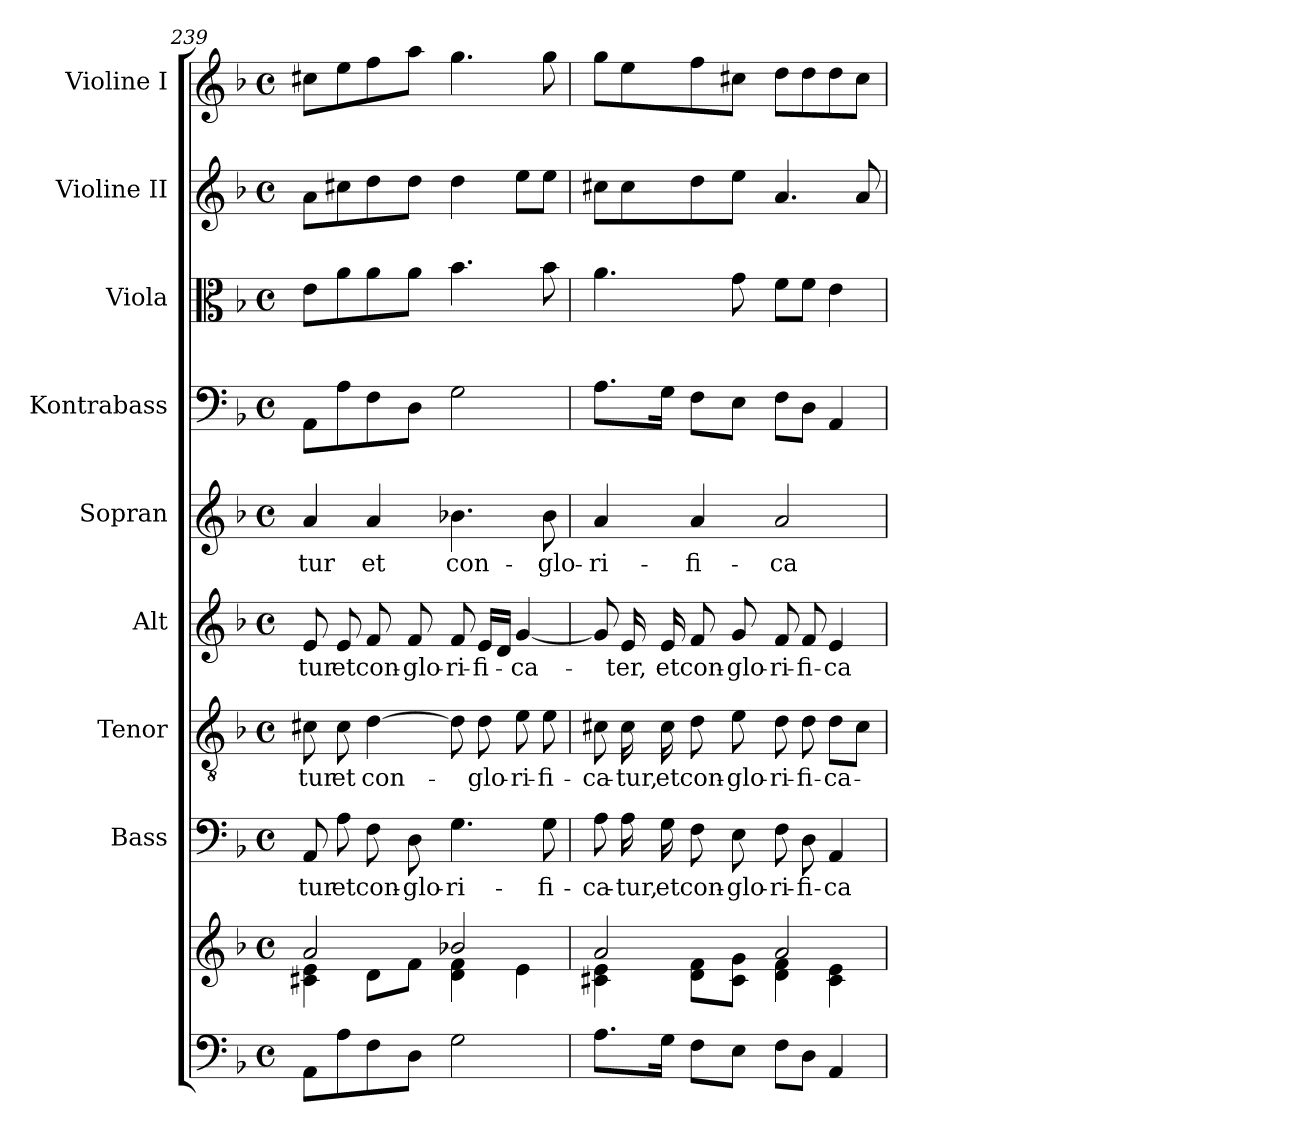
**kern	**kern	**kern	**text	**kern	**text	**kern	**text	**kern	**text	**kern	**kern	**kern	**kern
*part9	*part9	*part8	*part8	*part7	*part7	*part6	*part6	*part5	*part5	*part4	*part3	*part2	*part1
*staff10	*staff9	*staff8	*staff8	*staff7	*staff7	*staff6	*staff6	*staff5	*staff5	*staff4	*staff3	*staff2	*staff1
*	*	*I"Bass	*	*I"Tenor	*	*I"Alt	*	*I"Sopran	*	*I"Kontrabass	*I"Viola	*I"Violine II	*I"Violine I
*	*	*I'B.	*	*I'T.	*	*I'A.	*	*I'S.	*	*I'Kb.	*I'Vla.	*I'Vl. II	*I'Vl. I
!!LO:PB:g=z
*clefF4	*clefG2	*clefF4	*	*clefGv2	*	*clefG2	*	*clefG2	*	*clefF4	*clefC3	*clefG2	*clefG2
*	*	*	*	*	*	*	*	*	*	*ITrd7c12	*	*	*
*k[b-]	*k[b-]	*k[b-]	*	*k[b-]	*	*k[b-]	*	*k[b-]	*	*k[b-]	*k[b-]	*k[b-]	*k[b-]
*F:	*F:	*F:	*	*F:	*	*F:	*	*F:	*	*F:	*F:	*F:	*F:
*M4/4	*M4/4	*M4/4	*	*M4/4	*	*M4/4	*	*M4/4	*	*M4/4	*M4/4	*M4/4	*M4/4
*met(c)	*met(c)	*met(c)	*	*met(c)	*	*met(c)	*	*met(c)	*	*met(c)	*met(c)	*met(c)	*met(c)
=239	=239	=239	=239	=239	=239	=239	=239	=239	=239	=239	=239	=239	=239
*	*^	*	*	*	*	*	*	*	*	*	*	*	*
!	!	!	!	!LO:LY:b	!	!LO:LY:b	!	!LO:LY:b	!	!LO:LY:b	!	!	!	!
8AA\L	2a/	4c#X\ 4e\	8AA/	-tur	8c#X\	-tur	8e/	-tur	4a/	-tur	8AAA\L	8e\L	8a\L	8cc#X\L
!	!	!	!	!LO:LY:b	!	!LO:LY:b	!	!LO:LY:b	!	!	!	!	!	!
8A\	.	.	8A\	et	8c#\	et	8e/	et	.	.	8AA\	8a\	8cc#X\	8ee\
!	!	!	!	!LO:LY:b	!	!LO:LY:b	!	!LO:LY:b	!	!LO:LY:b	!	!	!	!
8F\	.	8d\L	8F\	con-	[4d\	con-	8f/	con-	4a/	et	8FF\	8a\	8dd\	8ff\
!	!	!	!	!LO:LY:b	!	!	!	!LO:LY:b	!	!	!	!	!	!
8D\J	.	8f\J	8D\	-glo-	.	.	8f/	-glo-	.	.	8DD\J	8a\J	8dd\J	8aa\J
!	!	!	!	!LO:LY:b	!	!	!	!LO:LY:b	!	!LO:LY:b	!	!	!	!
2G\	2b-X/	4d\ 4f\	4.G\	-ri-	8d\]	.	8f/	-ri-	4.b-X\	con-	2GG\	4.b-\	4dd\	4.gg\
!	!	!	!	!	!	!LO:LY:b	!	!LO:LY:b	!	!	!	!	!	!
.	.	.	.	.	8d\	-glo-	16e/LL	-fi-	.	.	.	.	.	.
.	.	.	.	.	.	.	16d/JJ	.	.	.	.	.	.	.
!	!	!	!	!	!	!LO:LY:b	!	!LO:LY:b	!	!	!	!	!	!
.	.	4e\	.	.	8e\	-ri-	[4g/	-ca-	.	.	.	.	8ee\L	.
!	!	!	!	!LO:LY:b	!	!LO:LY:b	!	!	!	!LO:LY:b	!	!	!	!
.	.	.	8G\	-fi-	8e\	-fi-	.	.	8b-\	-glo-	.	8b-\	8ee\J	8gg\
=240	=240	=240	=240	=240	=240	=240	=240	=240	=240	=240	=240	=240	=240	=240
!	!	!	!	!LO:LY:b	!	!LO:LY:b	!	!	!	!LO:LY:b	!	!	!	!
8.A\L	2a/	4c#X\ 4e\	8A\	-ca-	8c#X\	-ca-	8g/]	.	4a/	-ri-	8.AA\L	4.a\	8cc#X\L	8gg\L
!	!	!	!	!LO:LY:b	!	!LO:LY:b	!	!LO:LY:b	!	!	!	!	!	!
.	.	.	16A\	-tur,	16c#\	-tur,	16e/	-ter,	.	.	.	.	8cc#\	8ee\
!	!	!	!	!LO:LY:b	!	!LO:LY:b	!	!LO:LY:b	!	!	!	!	!	!
16G\Jk	.	.	16G\	et	16c#\	et	16e/	et	.	.	16GG\Jk	.	.	.
!	!	!	!	!LO:LY:b	!	!LO:LY:b	!	!LO:LY:b	!	!LO:LY:b	!	!	!	!
8F\L	.	8d\ 8f\L	8F\	con-	8d\	con-	8f/	con-	4a/	-fi-	8FF\L	.	8dd\	8ff\
!	!	!	!	!LO:LY:b	!	!LO:LY:b	!	!LO:LY:b	!	!	!	!	!	!
8E\J	.	8c#\ 8g\J	8E\	-glo-	8e\	-glo-	8g/	-glo-	.	.	8EE\J	8g\	8ee\J	8cc#X\J
!	!	!	!	!LO:LY:b	!	!LO:LY:b	!	!LO:LY:b	!	!LO:LY:b	!	!	!	!
8F\L	2a/	4d\ 4f\	8F\	-ri-	8d\	-ri-	8f/	-ri-	2a/	-ca-	8FF\L	8f\L	4.a/	8dd\L
!	!	!	!	!LO:LY:b	!	!LO:LY:b	!	!LO:LY:b	!	!	!	!	!	!
8D\J	.	.	8D\	-fi-	8d\	-fi-	8f/	-fi-	.	.	8DD\J	8f\J	.	8dd\
!	!	!	!	!LO:LY:b	!	!LO:LY:b	!	!LO:LY:b	!	!	!	!	!	!
4AA/	.	4c#\ 4e\	4AA/	-ca-	8d\L	-ca-	4e/	-ca-	.	.	4AAA/	4e\	.	8dd\
.	.	.	.	.	8c#\J	.	.	.	.	.	.	.	8a/	8cc#\J
*	*v	*v	*	*	*	*	*	*	*	*	*	*	*	*
=	=	=	=	=	=	=	=	=	=	=	=	=	=
*-	*-	*-	*-	*-	*-	*-	*-	*-	*-	*-	*-	*-	*-
